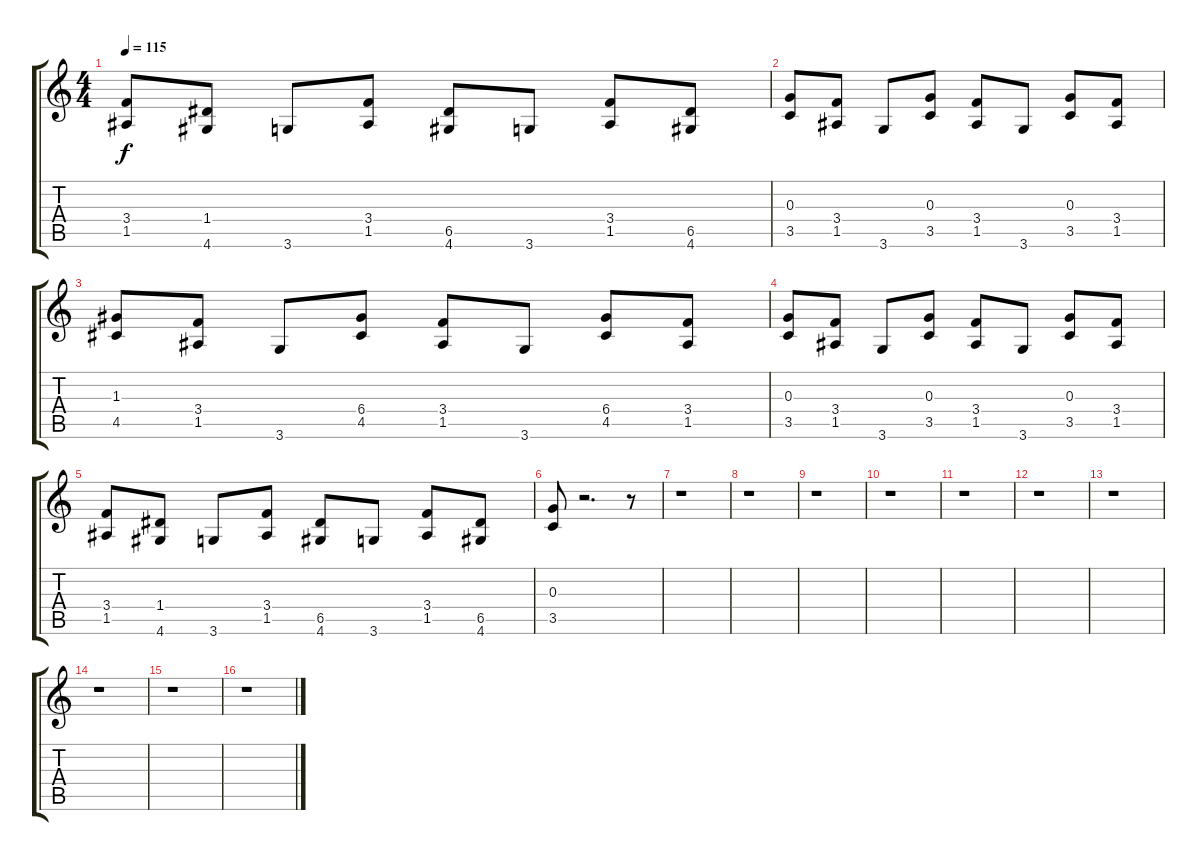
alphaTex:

\track "" {instrument distortionguitar}
\staff {score tabs}
\tuning (E4 B3 G3 D3 A2 E2) {hide}
\ts (4 4)
\tempo 115
\clef g2
\ks c
(3.4 1.5).8{dy f} (1.4 4.6).8 3.6.8 (3.4 1.5).8 (6.5 4.6).8 3.6.8 (3.4 1.5).8 (6.5 4.6).8 |
(0.3 3.5).8 (3.4 1.5).8 3.6.8 (0.3 3.5).8 (3.4 1.5).8 3.6.8 (0.3 3.5).8 (3.4 1.5).8 |
(1.3 4.5).8 (3.4 1.5).8 3.6.8 (6.4 4.5).8 (3.4 1.5).8 3.6.8 (6.4 4.5).8 (3.4 1.5).8 |
(0.3 3.5).8 (3.4 1.5).8 3.6.8 (0.3 3.5).8 (3.4 1.5).8 3.6.8 (0.3 3.5).8 (3.4 1.5).8 |
(3.4 1.5).8 (1.4 4.6).8 3.6.8 (3.4 1.5).8 (6.5 4.6).8 3.6.8 (3.4 1.5).8 (6.5 4.6).8 |
(0.3 3.5).8 r.2{d} r.8 |
r.1 |
r.1 |
r.1 |
r.1 |
r.1 |
r.1 |
r.1 |
r.1 |
r.1 |
r.1
